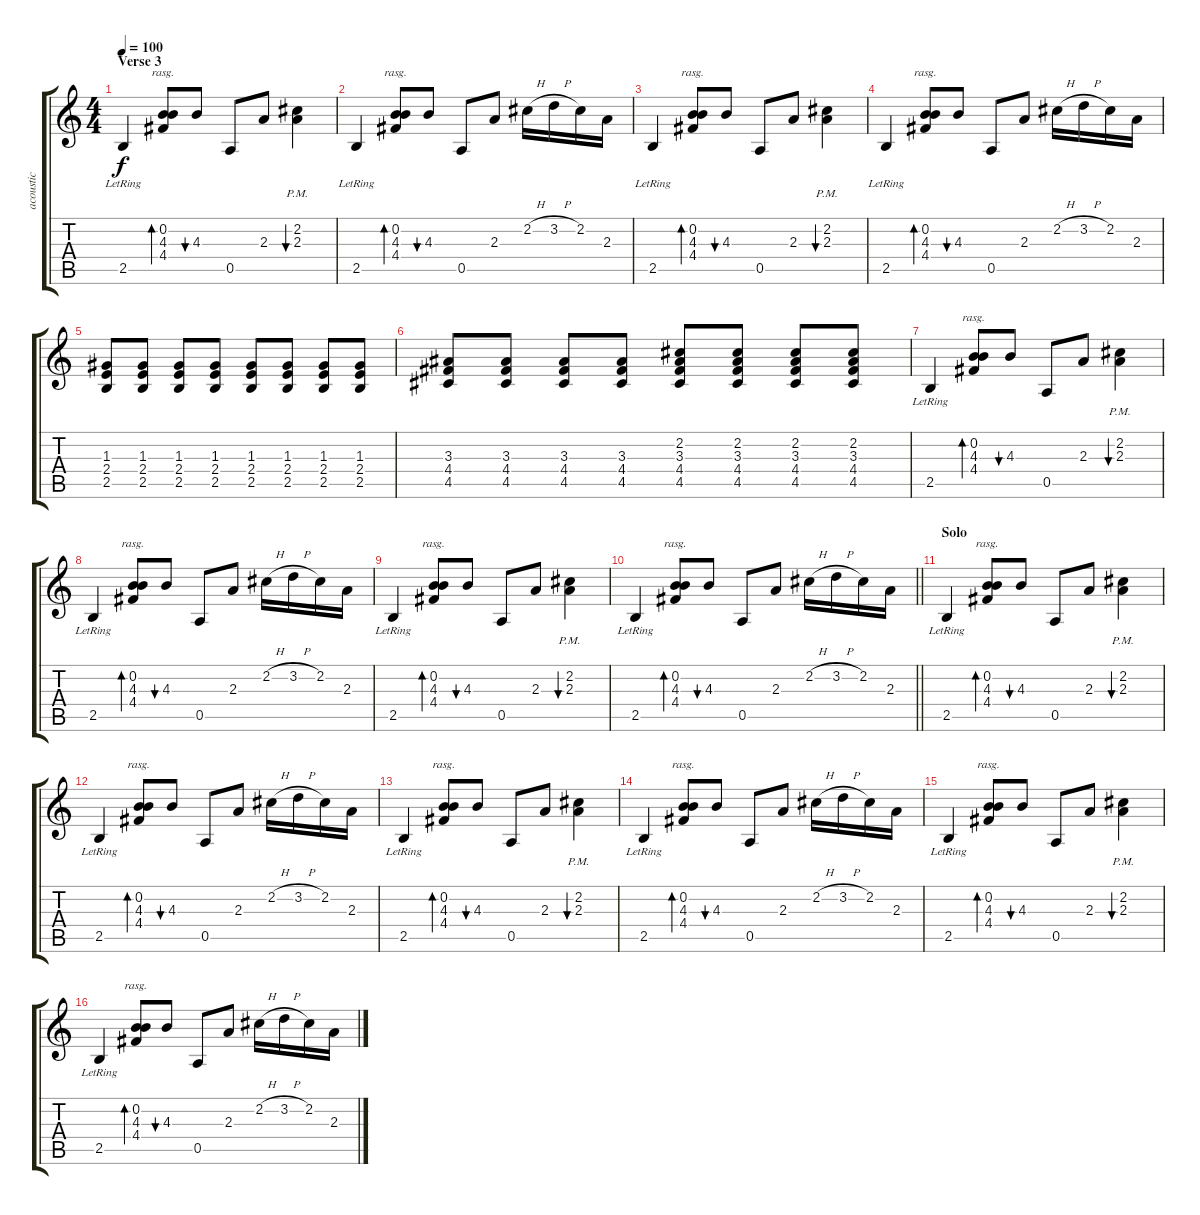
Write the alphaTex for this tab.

\track ("acoustic" "acoustic") {instrument acousticguitarsteel}
\staff {score tabs}
\tuning (E4 B3 G3 D3 A2 E2) {hide}
\ts (4 4)
\section ("" "Verse 3")
\tempo 100
\clef g2
\ks c
2.5{lr}.4{dy f} (0.2 4.3 4.4).8{bd 480 rasg ii} 4.3.8{bu 240} 0.5.8 2.3.8 (2.2{pm} 2.3{pm}).4{bu 30} |
2.5{lr}.4 (0.2 4.3 4.4).8{bd 480 rasg ii} 4.3.8{bu 30} 0.5.8 2.3.8 2.2{h}.16 3.2{h}.16 2.2.16 2.3.16 |
2.5{lr}.4 (0.2 4.3 4.4).8{bd 480 rasg ii} 4.3.8{bu 240} 0.5.8 2.3.8 (2.2{pm} 2.3{pm}).4{bu 30} |
2.5{lr}.4 (0.2 4.3 4.4).8{bd 480 rasg ii} 4.3.8{bu 120} 0.5.8 2.3.8 2.2{h}.16 3.2{h}.16 2.2.16 2.3.16 |
(1.3 2.4 2.5).8 (1.3 2.4 2.5).8 (1.3 2.4 2.5).8 (1.3 2.4 2.5).8 (1.3 2.4 2.5).8 (1.3 2.4 2.5).8 (1.3 2.4 2.5).8 (1.3 2.4 2.5).8 |
(3.3 4.4 4.5).8 (3.3 4.4 4.5).8 (3.3 4.4 4.5).8 (3.3 4.4 4.5).8 (2.2 3.3 4.4 4.5).8 (2.2 3.3 4.4 4.5).8 (2.2 3.3 4.4 4.5).8 (2.2 3.3 4.4 4.5).8 |
2.5{lr}.4 (0.2 4.3 4.4).8{bd 480 rasg ii} 4.3.8{bu 240} 0.5.8 2.3.8 (2.2{pm} 2.3{pm}).4{bu 30} |
2.5{lr}.4 (0.2 4.3 4.4).8{bd 480 rasg ii} 4.3.8{bu 30} 0.5.8 2.3.8 2.2{h}.16 3.2{h}.16 2.2.16 2.3.16 |
2.5{lr}.4 (0.2 4.3 4.4).8{bd 480 rasg ii} 4.3.8{bu 240} 0.5.8 2.3.8 (2.2{pm} 2.3{pm}).4{bu 30} |
\barLineRight lightlight
2.5{lr}.4 (0.2 4.3 4.4).8{bd 480 rasg ii} 4.3.8{bu 120} 0.5.8 2.3.8 2.2{h}.16 3.2{h}.16 2.2.16 2.3.16 |
\section ("" "Solo")
2.5{lr}.4 (0.2 4.3 4.4).8{bd 480 rasg ii} 4.3.8{bu 240} 0.5.8 2.3.8 (2.2{pm} 2.3{pm}).4{bu 30} |
2.5{lr}.4 (0.2 4.3 4.4).8{bd 480 rasg ii} 4.3.8{bu 30} 0.5.8 2.3.8 2.2{h}.16 3.2{h}.16 2.2.16 2.3.16 |
2.5{lr}.4 (0.2 4.3 4.4).8{bd 480 rasg ii} 4.3.8{bu 240} 0.5.8 2.3.8 (2.2{pm} 2.3{pm}).4{bu 30} |
2.5{lr}.4 (0.2 4.3 4.4).8{bd 480 rasg ii} 4.3.8{bu 120} 0.5.8 2.3.8 2.2{h}.16 3.2{h}.16 2.2.16 2.3.16 |
2.5{lr}.4 (0.2 4.3 4.4).8{bd 480 rasg ii} 4.3.8{bu 240} 0.5.8 2.3.8 (2.2{pm} 2.3{pm}).4{bu 30} |
2.5{lr}.4 (0.2 4.3 4.4).8{bd 480 rasg ii} 4.3.8{bu 30} 0.5.8 2.3.8 2.2{h}.16 3.2{h}.16 2.2.16 2.3.16
